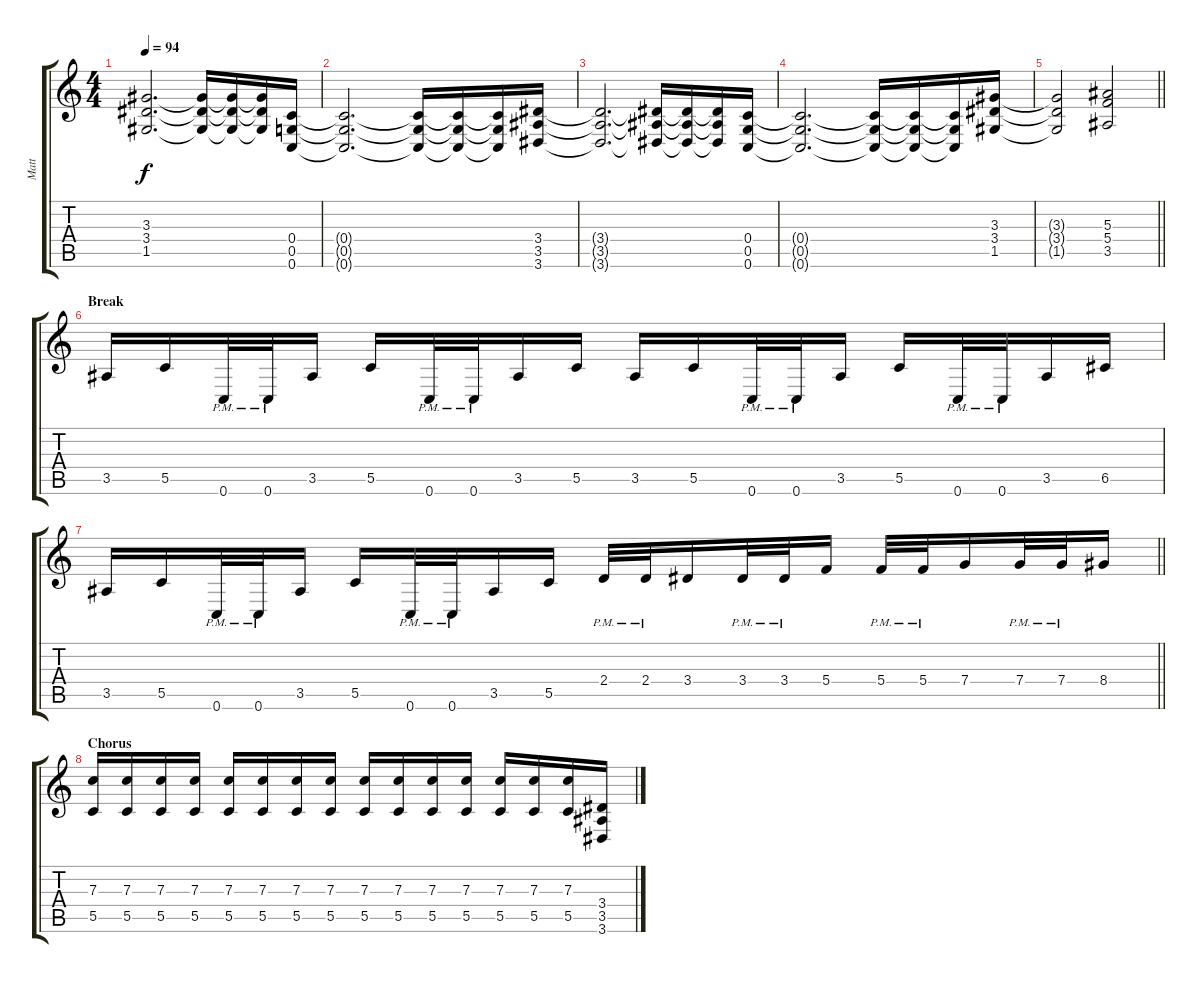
\track ("Matt" "Matt") {instrument distortionguitar}
\staff {score tabs}
\tuning (D4 A3 F3 C3 G2 C2) {hide}
\ts (4 4)
\tempo 94
\clef g2
\ks c
(3.3{t} 3.4{t} 1.5{t}).2{d dy f} (3.3{t} 3.4{t} 1.5{t}).16 (3.3{t} 3.4{t} 1.5{t}).16 (3.3{t} 3.4{t} 1.5{t}).16 (0.4 0.5 0.6).16 |
(0.4{t} 0.5{t} 0.6{t}).2{d} (0.4{t} 0.5{t} 0.6{t}).16 (0.4{t} 0.5{t} 0.6{t}).16 (0.4{t} 0.5{t} 0.6{t}).16 (3.4 3.5 3.6).16 |
(3.4{t} 3.5{t} 3.6{t}).2{d} (3.4{t} 3.5{t} 3.6{t}).16 (3.4{t} 3.5{t} 3.6{t}).16 (3.4{t} 3.5{t} 3.6{t}).16 (0.4 0.5 0.6).16 |
(0.4{t} 0.5{t} 0.6{t}).2{d} (0.4{t} 0.5{t} 0.6{t}).16 (0.4{t} 0.5{t} 0.6{t}).16 (0.4{t} 0.5{t} 0.6{t}).16 (3.3 3.4 1.5).16 |
\barLineRight lightlight
(3.3{t} 3.4{t} 1.5{t}).2 (5.3 5.4 3.5).2 |
\section ("" "Break")
3.5.16 5.5.16 0.6{pm}.32 0.6{pm}.32 3.5.16 5.5.16 0.6{pm}.32 0.6{pm}.32 3.5.16 5.5.16 3.5.16 5.5.16 0.6{pm}.32 0.6{pm}.32 3.5.16 5.5.16 0.6{pm}.32 0.6{pm}.32 3.5.16 6.5.16 |
\barLineRight lightlight
3.5.16 5.5.16 0.6{pm}.32 0.6{pm}.32 3.5.16 5.5.16 0.6{pm}.32 0.6{pm}.32 3.5.16 5.5.16 2.4{pm}.32 2.4{pm}.32 3.4.16 3.4{pm}.32 3.4{pm}.32 5.4.16 5.4{pm}.32 5.4{pm}.32 7.4.16 7.4{pm}.32 7.4{pm}.32 8.4.16 |
\section ("" "Chorus")
(7.3 5.5).16{instrument distortionguitar} (7.3 5.5).16 (7.3 5.5).16 (7.3 5.5).16 (7.3 5.5).16 (7.3 5.5).16 (7.3 5.5).16 (7.3 5.5).16 (7.3 5.5).16 (7.3 5.5).16 (7.3 5.5).16 (7.3 5.5).16 (7.3 5.5).16 (7.3 5.5).16 (7.3 5.5).16 (3.4 3.5 3.6).16
